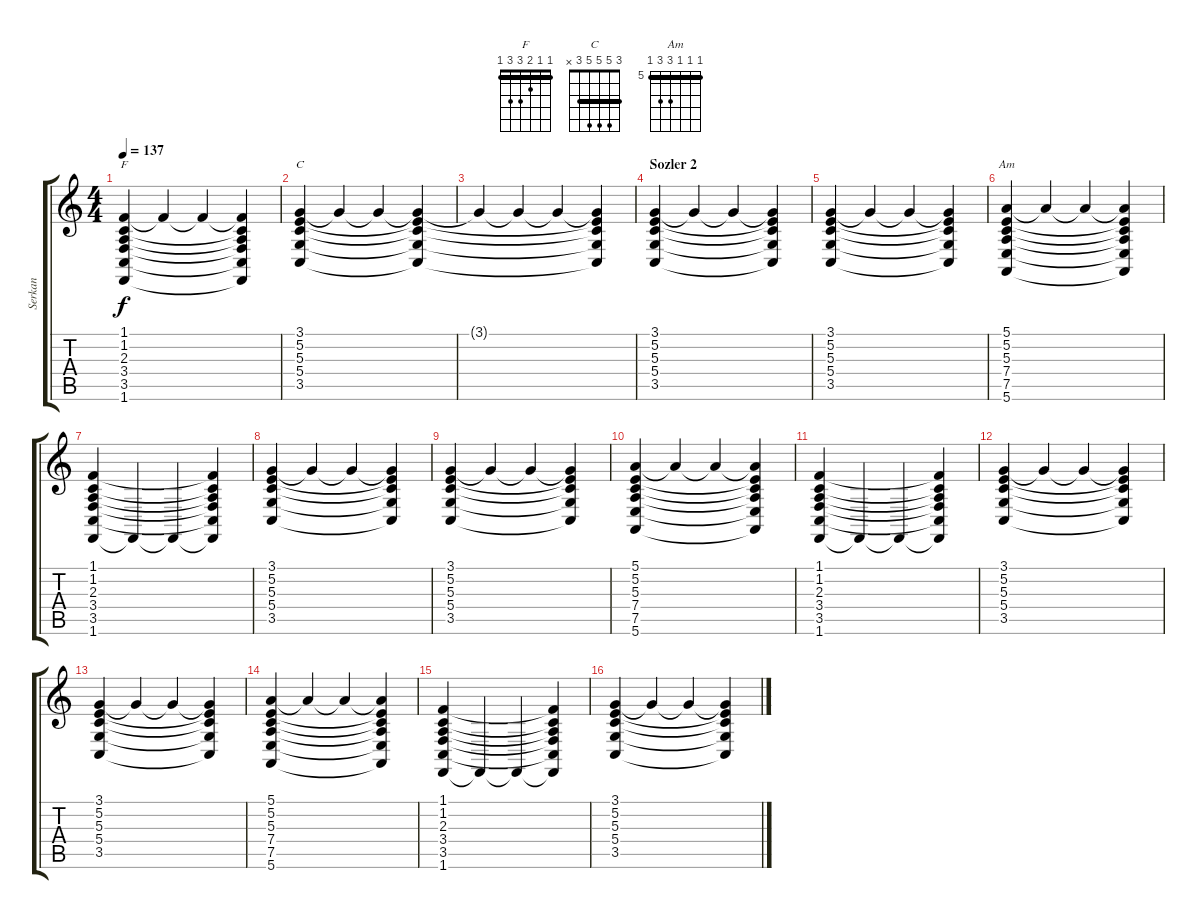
\track ("Serkan" "Serkan") {instrument rockorgan}
\staff {score tabs}
\tuning (E4 B3 G3 D3 A2 E2) {hide}
\chord ("F" 1 1 2 3 3 1) {barre 1}
\chord ("C" 3 5 5 5 3 x) {barre 3}
\chord ("Am" 5 5 5 7 7 5) {firstfret 5 barre 5}
\ts (4 4)
\tempo 137
\clef g2
\ks c
(1.1 1.2 2.3 3.4 3.5 1.6).4{ch "F" dy f} 1.1{t}.4 1.1{t}.4 (1.1{t} 1.2{t} 2.3{t} 3.4{t} 3.5{t} 1.6{t}).4 |
(3.1 5.2 5.3 5.4 3.5).4{ch "C"} 3.1{t}.4 3.1{t}.4 (3.1{t} 5.2{t} 5.3{t} 5.4{t} 3.5{t}).4 |
3.1{t}.4 3.1{t}.4 3.1{t}.4 (3.1{t} 5.2{t} 5.3{t} 5.4{t} 3.5{t}).4 |
\section ("" "Sozler 2")
(3.1 5.2 5.3 5.4 3.5).4 3.1{t}.4 3.1{t}.4 (3.1{t} 5.2{t} 5.3{t} 5.4{t} 3.5{t}).4 |
(3.1 5.2 5.3 5.4 3.5).4 3.1{t}.4 3.1{t}.4 (3.1{t} 5.2{t} 5.3{t} 5.4{t} 3.5{t}).4 |
(5.1 5.2 5.3 7.4 7.5 5.6).4{ch "Am"} 5.1{t}.4 5.1{t}.4 (5.1{t} 5.2{t} 5.3{t} 7.4{t} 7.5{t} 5.6{t}).4 |
(1.1 1.2 2.3 3.4 3.5 1.6).4 1.6{t}.4 1.6{t}.4 (1.1{t} 1.2{t} 2.3{t} 3.4{t} 3.5{t} 1.6{t}).4 |
(3.1 5.2 5.3 5.4 3.5).4 3.1{t}.4 3.1{t}.4 (3.1{t} 5.2{t} 5.3{t} 5.4{t} 3.5{t}).4 |
(3.1 5.2 5.3 5.4 3.5).4 3.1{t}.4 3.1{t}.4 (3.1{t} 5.2{t} 5.3{t} 5.4{t} 3.5{t}).4 |
(5.1 5.2 5.3 7.4 7.5 5.6).4 5.1{t}.4 5.1{t}.4 (5.1{t} 5.2{t} 5.3{t} 7.4{t} 7.5{t} 5.6{t}).4 |
(1.1 1.2 2.3 3.4 3.5 1.6).4 1.6{t}.4 1.6{t}.4 (1.1{t} 1.2{t} 2.3{t} 3.4{t} 3.5{t} 1.6{t}).4 |
(3.1 5.2 5.3 5.4 3.5).4 3.1{t}.4 3.1{t}.4 (3.1{t} 5.2{t} 5.3{t} 5.4{t} 3.5{t}).4 |
(3.1 5.2 5.3 5.4 3.5).4 3.1{t}.4 3.1{t}.4 (3.1{t} 5.2{t} 5.3{t} 5.4{t} 3.5{t}).4 |
(5.1 5.2 5.3 7.4 7.5 5.6).4 5.1{t}.4 5.1{t}.4 (5.1{t} 5.2{t} 5.3{t} 7.4{t} 7.5{t} 5.6{t}).4 |
(1.1 1.2 2.3 3.4 3.5 1.6).4 1.6{t}.4 1.6{t}.4 (1.1{t} 1.2{t} 2.3{t} 3.4{t} 3.5{t} 1.6{t}).4 |
(3.1 5.2 5.3 5.4 3.5).4 3.1{t}.4 3.1{t}.4 (3.1{t} 5.2{t} 5.3{t} 5.4{t} 3.5{t}).4
